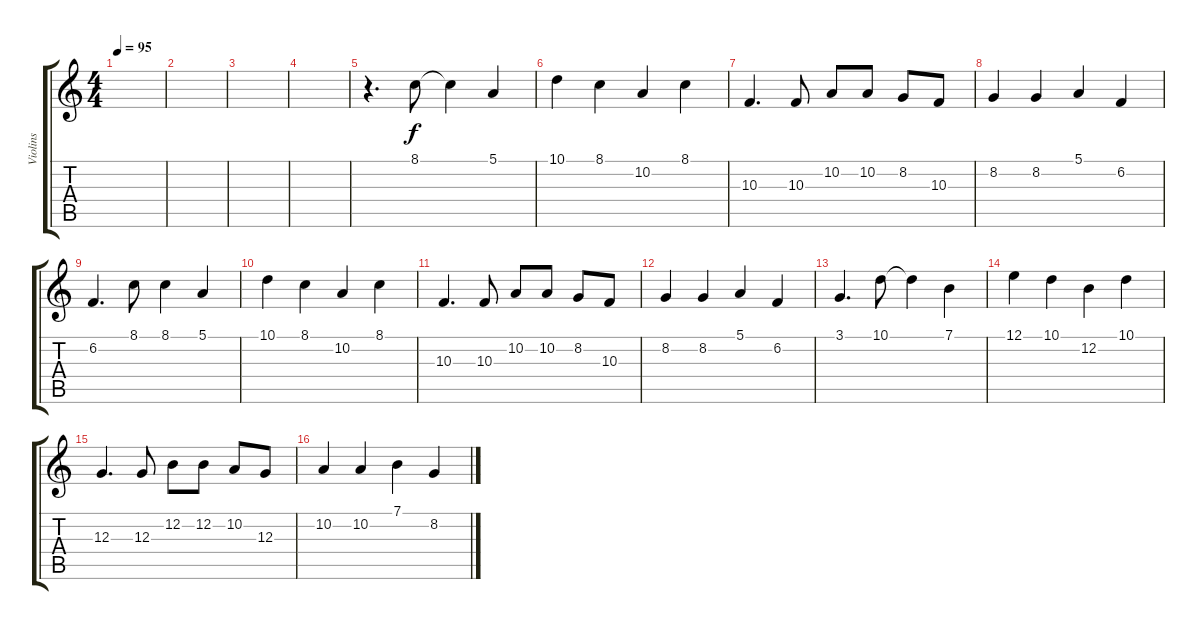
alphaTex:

\track ("Violins" "Violins") {instrument stringensemble1}
\staff {score tabs}
\tuning (E4 B3 G3 D3 A2 E2) {hide}
\ts (4 4)
\tempo 95
\clef g2
\ks c
|
|
|
|
r.4{d} 8.1.8 8.1{t}.4 5.1.4 |
10.1.4 8.1.4 10.2.4 8.1.4 |
10.3.4{d} 10.3.8 10.2.8 10.2.8 8.2.8 10.3.8 |
8.2.4 8.2.4 5.1.4 6.2.4 |
6.2.4{d} 8.1.8 8.1.4 5.1.4 |
10.1.4 8.1.4 10.2.4 8.1.4 |
10.3.4{d} 10.3.8 10.2.8 10.2.8 8.2.8 10.3.8 |
8.2.4 8.2.4 5.1.4 6.2.4 |
3.1.4{d} 10.1.8 10.1{t}.4 7.1.4 |
12.1.4 10.1.4 12.2.4 10.1.4 |
12.3.4{d} 12.3.8 12.2.8 12.2.8 10.2.8 12.3.8 |
10.2.4 10.2.4 7.1.4 8.2.4
